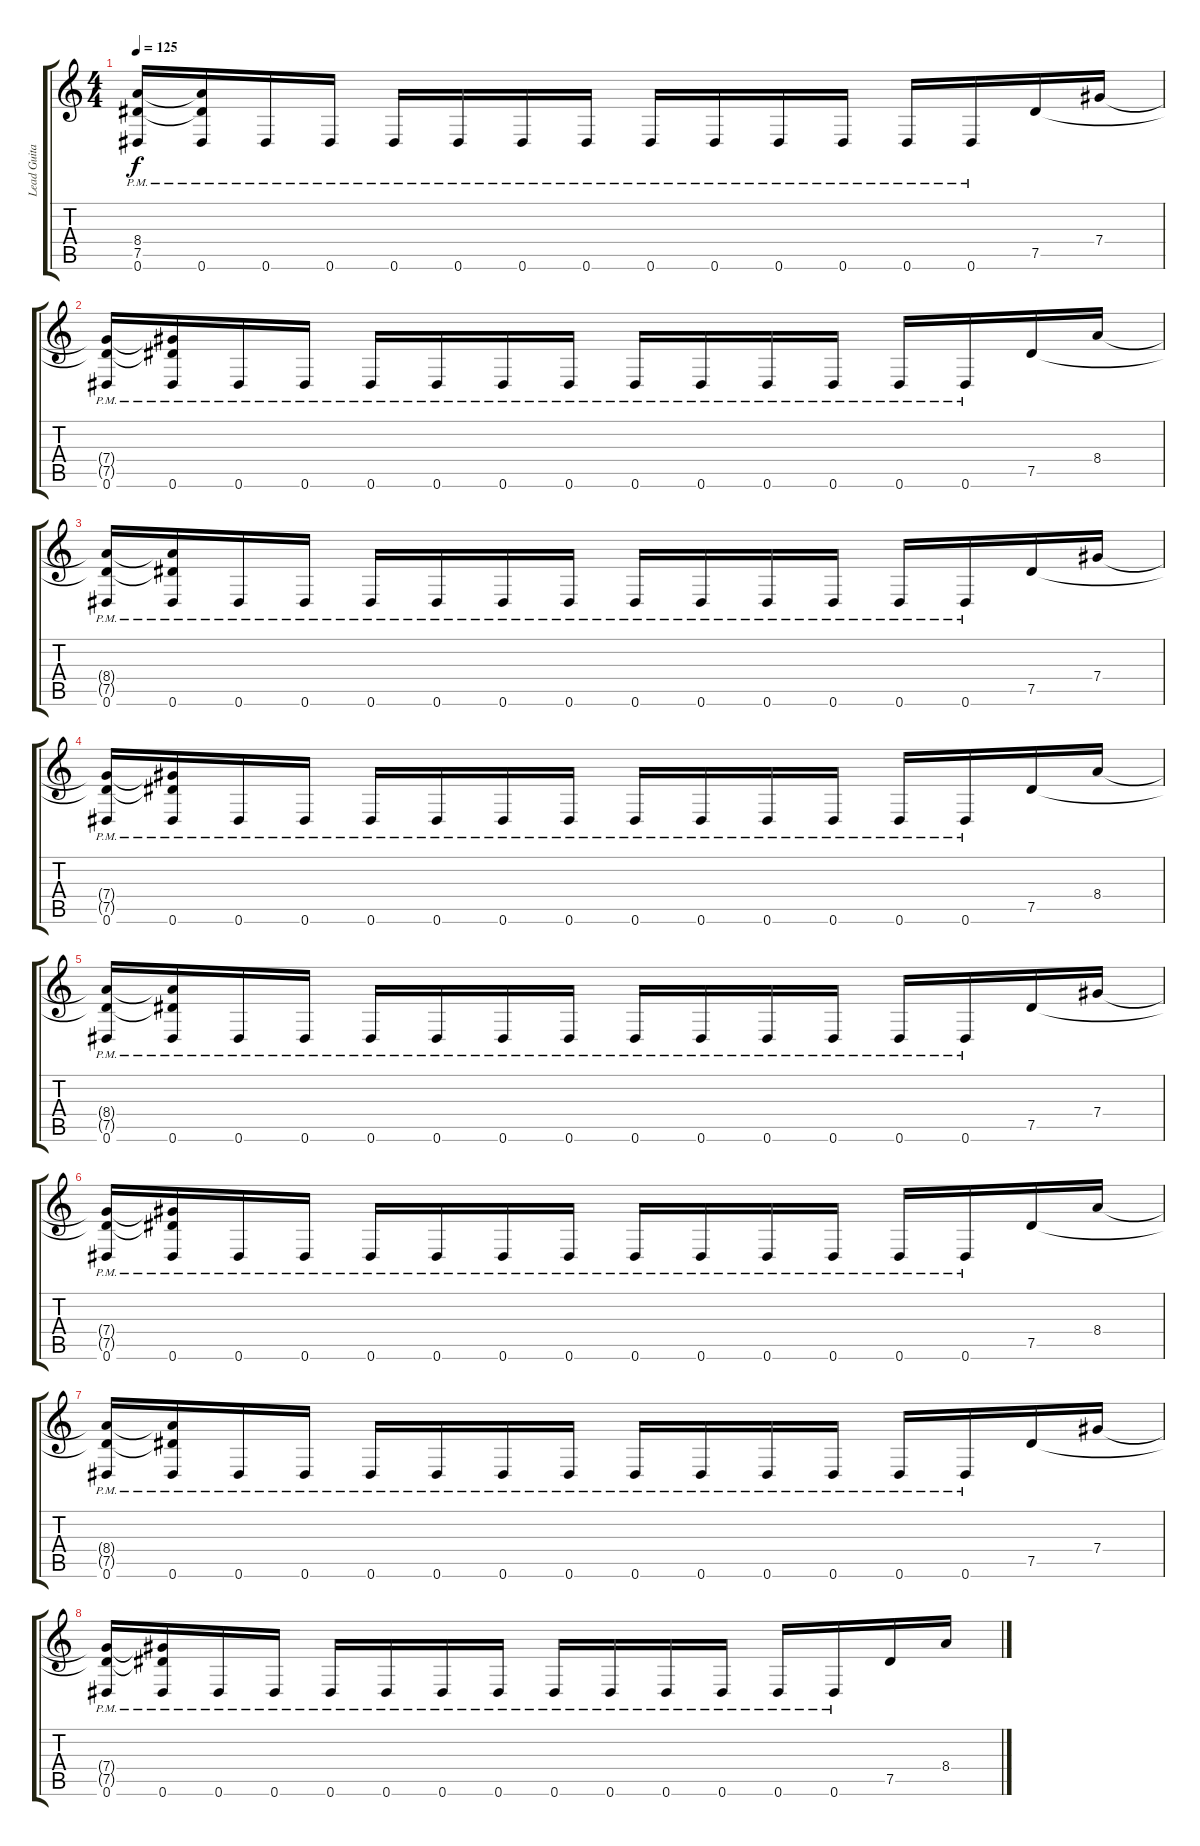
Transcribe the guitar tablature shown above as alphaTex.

\track ("Lead Guitar" "Lead Guita") {instrument distortionguitar}
\staff {score tabs}
\tuning (Eb4 Bb3 Gb3 Db3 Ab2 Eb2) {hide}
\ts (4 4)
\tempo 125
\clef g2
\ks c
(8.4{t} 7.5{t} 0.6{pm}).16{dy f} (8.4{t} 7.5{t} 0.6{pm}).16 0.6{pm}.16 0.6{pm}.16 0.6{pm}.16 0.6{pm}.16 0.6{pm}.16 0.6{pm}.16 0.6{pm}.16 0.6{pm}.16 0.6{pm}.16 0.6{pm}.16 0.6{pm}.16 0.6{pm}.16 7.5.16 7.4.16 |
(7.4{t} 7.5{t} 0.6{pm}).16 (7.4{t} 7.5{t} 0.6{pm}).16 0.6{pm}.16 0.6{pm}.16 0.6{pm}.16 0.6{pm}.16 0.6{pm}.16 0.6{pm}.16 0.6{pm}.16 0.6{pm}.16 0.6{pm}.16 0.6{pm}.16 0.6{pm}.16 0.6{pm}.16 7.5.16 8.4.16 |
(8.4{t} 7.5{t} 0.6{pm}).16 (8.4{t} 7.5{t} 0.6{pm}).16 0.6{pm}.16 0.6{pm}.16 0.6{pm}.16 0.6{pm}.16 0.6{pm}.16 0.6{pm}.16 0.6{pm}.16 0.6{pm}.16 0.6{pm}.16 0.6{pm}.16 0.6{pm}.16 0.6{pm}.16 7.5.16 7.4.16 |
(7.4{t} 7.5{t} 0.6{pm}).16 (7.4{t} 7.5{t} 0.6{pm}).16 0.6{pm}.16 0.6{pm}.16 0.6{pm}.16 0.6{pm}.16 0.6{pm}.16 0.6{pm}.16 0.6{pm}.16 0.6{pm}.16 0.6{pm}.16 0.6{pm}.16 0.6{pm}.16 0.6{pm}.16 7.5.16 8.4.16 |
(8.4{t} 7.5{t} 0.6{pm}).16 (8.4{t} 7.5{t} 0.6{pm}).16 0.6{pm}.16 0.6{pm}.16 0.6{pm}.16 0.6{pm}.16 0.6{pm}.16 0.6{pm}.16 0.6{pm}.16 0.6{pm}.16 0.6{pm}.16 0.6{pm}.16 0.6{pm}.16 0.6{pm}.16 7.5.16 7.4.16 |
(7.4{t} 7.5{t} 0.6{pm}).16 (7.4{t} 7.5{t} 0.6{pm}).16 0.6{pm}.16 0.6{pm}.16 0.6{pm}.16 0.6{pm}.16 0.6{pm}.16 0.6{pm}.16 0.6{pm}.16 0.6{pm}.16 0.6{pm}.16 0.6{pm}.16 0.6{pm}.16 0.6{pm}.16 7.5.16 8.4.16 |
(8.4{t} 7.5{t} 0.6{pm}).16 (8.4{t} 7.5{t} 0.6{pm}).16 0.6{pm}.16 0.6{pm}.16 0.6{pm}.16 0.6{pm}.16 0.6{pm}.16 0.6{pm}.16 0.6{pm}.16 0.6{pm}.16 0.6{pm}.16 0.6{pm}.16 0.6{pm}.16 0.6{pm}.16 7.5.16 7.4.16 |
(7.4{t} 7.5{t} 0.6{pm}).16 (7.4{t} 7.5{t} 0.6{pm}).16 0.6{pm}.16 0.6{pm}.16 0.6{pm}.16 0.6{pm}.16 0.6{pm}.16 0.6{pm}.16 0.6{pm}.16 0.6{pm}.16 0.6{pm}.16 0.6{pm}.16 0.6{pm}.16 0.6{pm}.16 7.5.16 8.4.16
